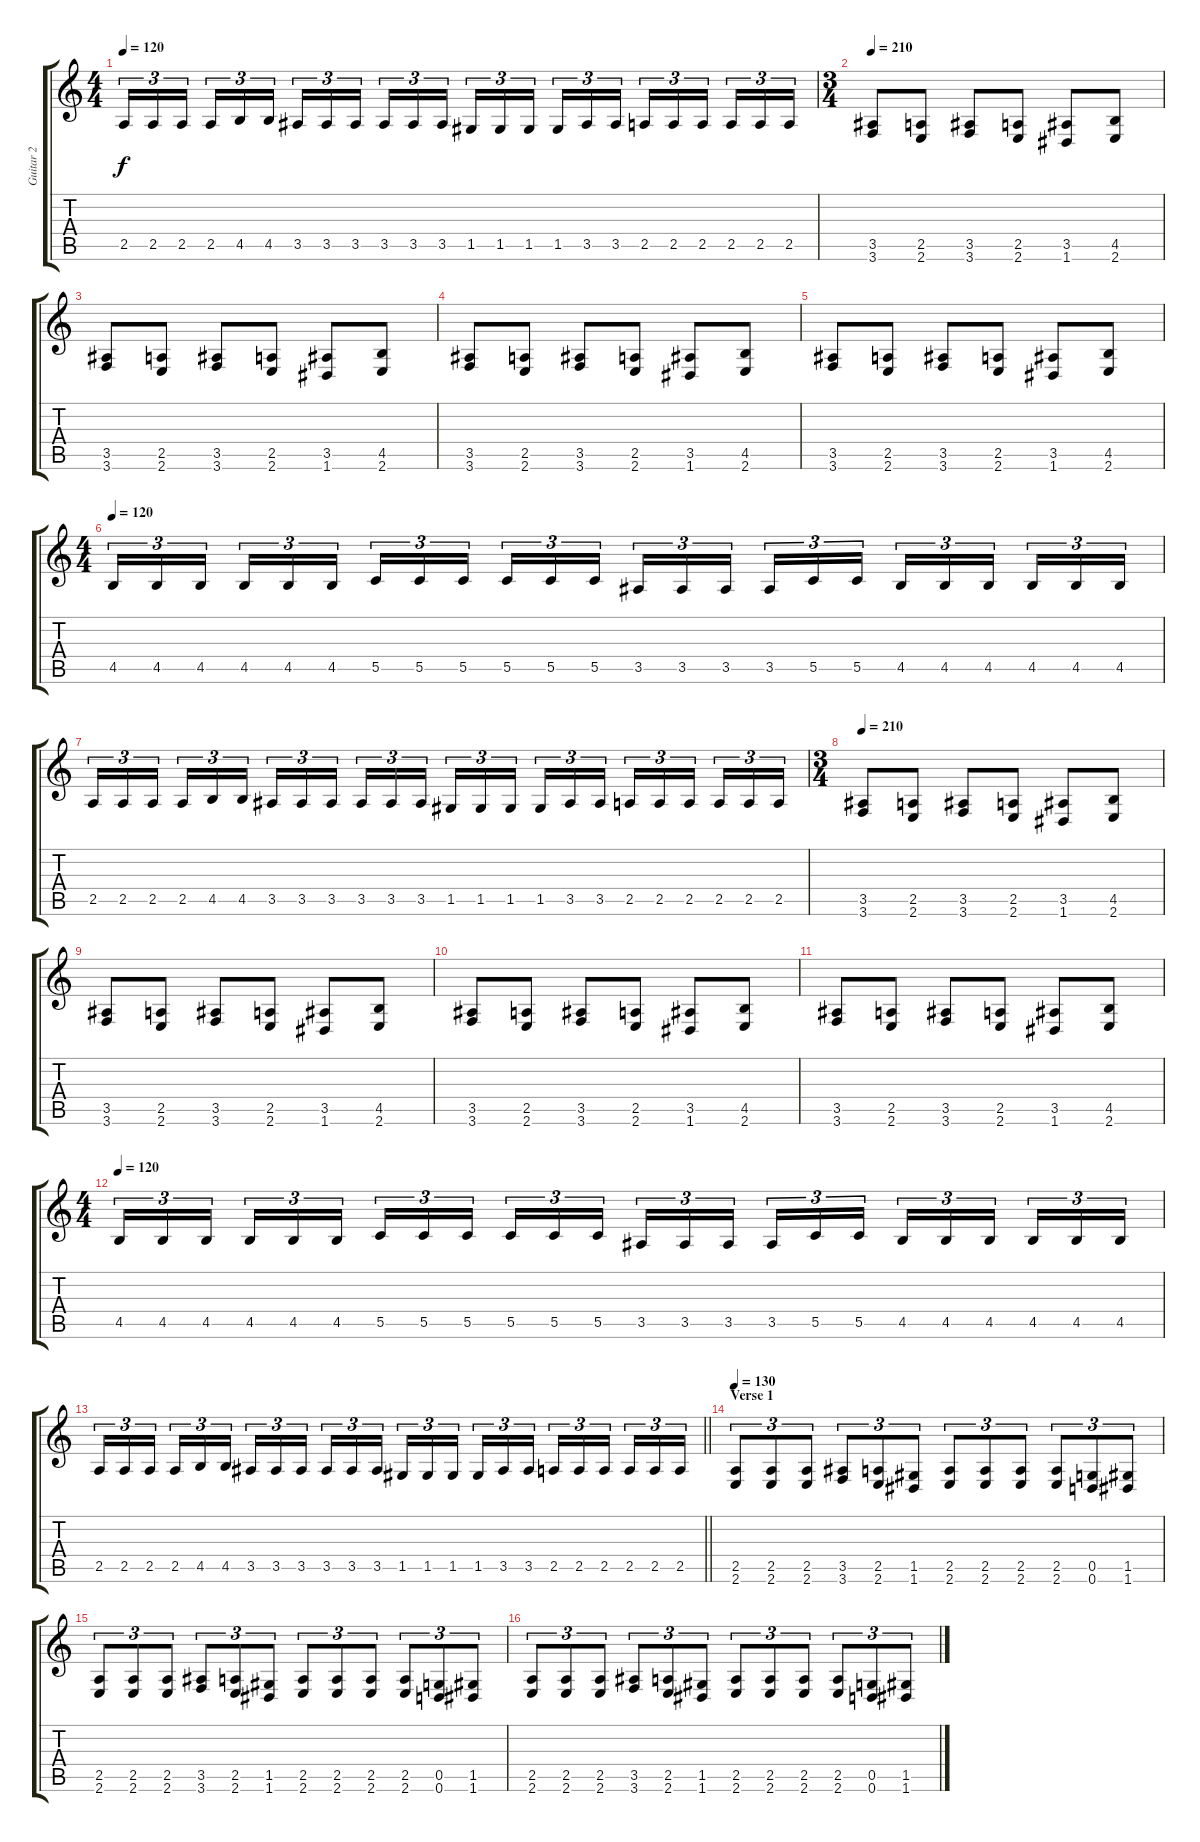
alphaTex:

\track ("Guitar 2" "Guitar 2") {instrument overdrivenguitar}
\staff {score tabs}
\tuning (D4 A3 F3 C3 G2 D2) {hide}
\ts (4 4)
\tempo 120
\clef g2
\ks c
2.5.16{tu (3 2) dy f} 2.5.16{tu (3 2)} 2.5.16{tu (3 2) beam splitsecondary} 2.5.16{tu (3 2)} 4.5.16{tu (3 2)} 4.5.16{tu (3 2)} 3.5.16{tu (3 2)} 3.5.16{tu (3 2)} 3.5.16{tu (3 2) beam splitsecondary} 3.5.16{tu (3 2)} 3.5.16{tu (3 2)} 3.5.16{tu (3 2)} 1.5.16{tu (3 2)} 1.5.16{tu (3 2)} 1.5.16{tu (3 2) beam splitsecondary} 1.5.16{tu (3 2)} 3.5.16{tu (3 2)} 3.5.16{tu (3 2)} 2.5.16{tu (3 2)} 2.5.16{tu (3 2)} 2.5.16{tu (3 2) beam splitsecondary} 2.5.16{tu (3 2)} 2.5.16{tu (3 2)} 2.5.16{tu (3 2)} |
\ts (3 4)
\tempo 210
(3.5 3.6).8 (2.5 2.6).8 (3.5 3.6).8 (2.5 2.6).8 (3.5 1.6).8 (4.5 2.6).8 |
(3.5 3.6).8 (2.5 2.6).8 (3.5 3.6).8 (2.5 2.6).8 (3.5 1.6).8 (4.5 2.6).8 |
(3.5 3.6).8 (2.5 2.6).8 (3.5 3.6).8 (2.5 2.6).8 (3.5 1.6).8 (4.5 2.6).8 |
(3.5 3.6).8 (2.5 2.6).8 (3.5 3.6).8 (2.5 2.6).8 (3.5 1.6).8 (4.5 2.6).8 |
\ts (4 4)
\tempo 120
4.5.16{tu (3 2)} 4.5.16{tu (3 2)} 4.5.16{tu (3 2) beam splitsecondary} 4.5.16{tu (3 2)} 4.5.16{tu (3 2)} 4.5.16{tu (3 2)} 5.5.16{tu (3 2)} 5.5.16{tu (3 2)} 5.5.16{tu (3 2) beam splitsecondary} 5.5.16{tu (3 2)} 5.5.16{tu (3 2)} 5.5.16{tu (3 2)} 3.5.16{tu (3 2)} 3.5.16{tu (3 2)} 3.5.16{tu (3 2) beam splitsecondary} 3.5.16{tu (3 2)} 5.5.16{tu (3 2)} 5.5.16{tu (3 2)} 4.5.16{tu (3 2)} 4.5.16{tu (3 2)} 4.5.16{tu (3 2) beam splitsecondary} 4.5.16{tu (3 2)} 4.5.16{tu (3 2)} 4.5.16{tu (3 2)} |
2.5.16{tu (3 2)} 2.5.16{tu (3 2)} 2.5.16{tu (3 2) beam splitsecondary} 2.5.16{tu (3 2)} 4.5.16{tu (3 2)} 4.5.16{tu (3 2)} 3.5.16{tu (3 2)} 3.5.16{tu (3 2)} 3.5.16{tu (3 2) beam splitsecondary} 3.5.16{tu (3 2)} 3.5.16{tu (3 2)} 3.5.16{tu (3 2)} 1.5.16{tu (3 2)} 1.5.16{tu (3 2)} 1.5.16{tu (3 2) beam splitsecondary} 1.5.16{tu (3 2)} 3.5.16{tu (3 2)} 3.5.16{tu (3 2)} 2.5.16{tu (3 2)} 2.5.16{tu (3 2)} 2.5.16{tu (3 2) beam splitsecondary} 2.5.16{tu (3 2)} 2.5.16{tu (3 2)} 2.5.16{tu (3 2)} |
\ts (3 4)
\tempo 210
(3.5 3.6).8 (2.5 2.6).8 (3.5 3.6).8 (2.5 2.6).8 (3.5 1.6).8 (4.5 2.6).8 |
(3.5 3.6).8 (2.5 2.6).8 (3.5 3.6).8 (2.5 2.6).8 (3.5 1.6).8 (4.5 2.6).8 |
(3.5 3.6).8 (2.5 2.6).8 (3.5 3.6).8 (2.5 2.6).8 (3.5 1.6).8 (4.5 2.6).8 |
(3.5 3.6).8 (2.5 2.6).8 (3.5 3.6).8 (2.5 2.6).8 (3.5 1.6).8 (4.5 2.6).8 |
\ts (4 4)
\tempo 120
4.5.16{tu (3 2)} 4.5.16{tu (3 2)} 4.5.16{tu (3 2) beam splitsecondary} 4.5.16{tu (3 2)} 4.5.16{tu (3 2)} 4.5.16{tu (3 2)} 5.5.16{tu (3 2)} 5.5.16{tu (3 2)} 5.5.16{tu (3 2) beam splitsecondary} 5.5.16{tu (3 2)} 5.5.16{tu (3 2)} 5.5.16{tu (3 2)} 3.5.16{tu (3 2)} 3.5.16{tu (3 2)} 3.5.16{tu (3 2) beam splitsecondary} 3.5.16{tu (3 2)} 5.5.16{tu (3 2)} 5.5.16{tu (3 2)} 4.5.16{tu (3 2)} 4.5.16{tu (3 2)} 4.5.16{tu (3 2) beam splitsecondary} 4.5.16{tu (3 2)} 4.5.16{tu (3 2)} 4.5.16{tu (3 2)} |
\barLineRight lightlight
2.5.16{tu (3 2)} 2.5.16{tu (3 2)} 2.5.16{tu (3 2) beam splitsecondary} 2.5.16{tu (3 2)} 4.5.16{tu (3 2)} 4.5.16{tu (3 2)} 3.5.16{tu (3 2)} 3.5.16{tu (3 2)} 3.5.16{tu (3 2) beam splitsecondary} 3.5.16{tu (3 2)} 3.5.16{tu (3 2)} 3.5.16{tu (3 2)} 1.5.16{tu (3 2)} 1.5.16{tu (3 2)} 1.5.16{tu (3 2) beam splitsecondary} 1.5.16{tu (3 2)} 3.5.16{tu (3 2)} 3.5.16{tu (3 2)} 2.5.16{tu (3 2)} 2.5.16{tu (3 2)} 2.5.16{tu (3 2) beam splitsecondary} 2.5.16{tu (3 2)} 2.5.16{tu (3 2)} 2.5.16{tu (3 2)} |
\section ("" "Verse 1")
\tempo 130
(2.5 2.6).8{tu (3 2)} (2.5 2.6).8{tu (3 2)} (2.5 2.6).8{tu (3 2)} (3.5 3.6).8{tu (3 2)} (2.5 2.6).8{tu (3 2)} (1.5 1.6).8{tu (3 2)} (2.5 2.6).8{tu (3 2)} (2.5 2.6).8{tu (3 2)} (2.5 2.6).8{tu (3 2)} (2.5 2.6).8{tu (3 2)} (0.5 0.6).8{tu (3 2)} (1.5 1.6).8{tu (3 2)} |
(2.5 2.6).8{tu (3 2)} (2.5 2.6).8{tu (3 2)} (2.5 2.6).8{tu (3 2)} (3.5 3.6).8{tu (3 2)} (2.5 2.6).8{tu (3 2)} (1.5 1.6).8{tu (3 2)} (2.5 2.6).8{tu (3 2)} (2.5 2.6).8{tu (3 2)} (2.5 2.6).8{tu (3 2)} (2.5 2.6).8{tu (3 2)} (0.5 0.6).8{tu (3 2)} (1.5 1.6).8{tu (3 2)} |
(2.5 2.6).8{tu (3 2)} (2.5 2.6).8{tu (3 2)} (2.5 2.6).8{tu (3 2)} (3.5 3.6).8{tu (3 2)} (2.5 2.6).8{tu (3 2)} (1.5 1.6).8{tu (3 2)} (2.5 2.6).8{tu (3 2)} (2.5 2.6).8{tu (3 2)} (2.5 2.6).8{tu (3 2)} (2.5 2.6).8{tu (3 2)} (0.5 0.6).8{tu (3 2)} (1.5 1.6).8{tu (3 2)}
